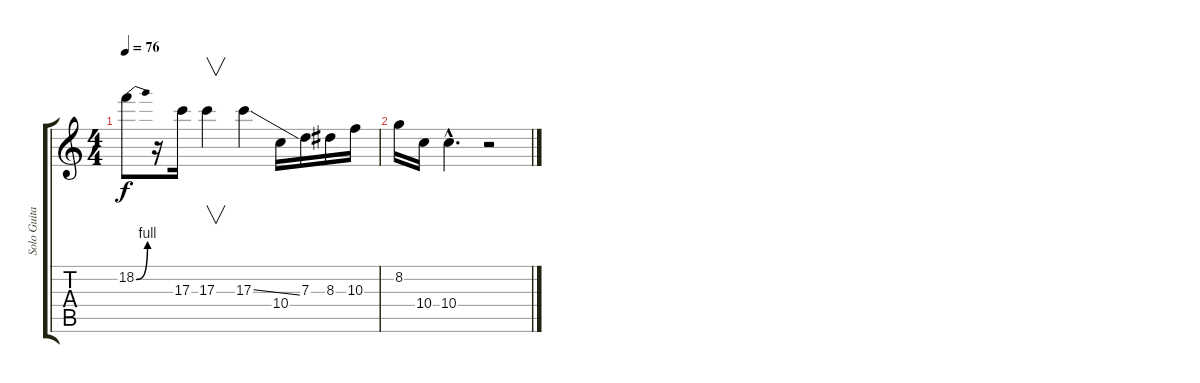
\track ("Solo Guitar" "Solo Guita") {instrument overdrivenguitar}
\staff {score tabs}
\tuning (E4 B3 G3 D3 A2 E2) {hide}
\ts (4 4)
\tempo 76
\clef g2
\ks c
18.2{be (bend 0 0 60 4)}.8{dy f} r.16 17.3.16 17.3.4{v} 17.3{ss}.4 10.4.16 7.3.16 8.3.16 10.3.16 |
8.2.16 10.4.16 10.4{hac}.4{d} r.2
